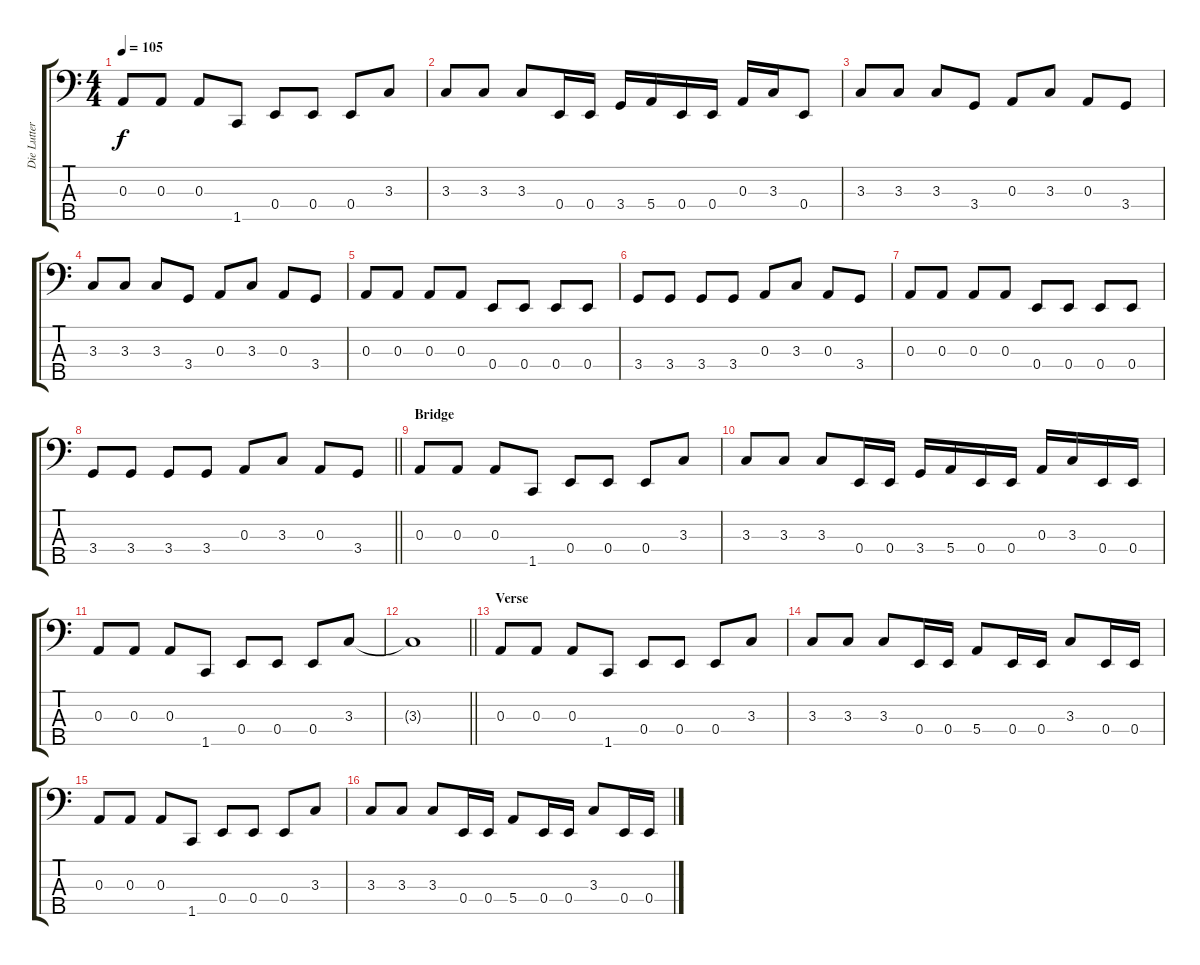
\track ("Die Lutter" "Die Lutter") {instrument electricbasspick}
\staff {score tabs}
\tuning (G2 D2 A1 E1 B0) {hide}
\ts (4 4)
\tempo 105
\clef f4
\ks c
0.3.8{dy f} 0.3.8 0.3.8 1.5.8 0.4.8 0.4.8 0.4.8 3.3.8 |
3.3.8 3.3.8 3.3.8 0.4.16 0.4.16 3.4.16 5.4.16 0.4.16 0.4.16 0.3.16 3.3.16 0.4.8 |
3.3.8 3.3.8 3.3.8 3.4.8 0.3.8 3.3.8 0.3.8 3.4.8 |
3.3.8 3.3.8 3.3.8 3.4.8 0.3.8 3.3.8 0.3.8 3.4.8 |
0.3.8 0.3.8 0.3.8 0.3.8 0.4.8 0.4.8 0.4.8 0.4.8 |
3.4.8 3.4.8 3.4.8 3.4.8 0.3.8 3.3.8 0.3.8 3.4.8 |
0.3.8 0.3.8 0.3.8 0.3.8 0.4.8 0.4.8 0.4.8 0.4.8 |
\barLineRight lightlight
3.4.8 3.4.8 3.4.8 3.4.8 0.3.8 3.3.8 0.3.8 3.4.8 |
\section ("" "Bridge")
0.3.8 0.3.8 0.3.8 1.5.8 0.4.8 0.4.8 0.4.8 3.3.8 |
3.3.8 3.3.8 3.3.8 0.4.16 0.4.16 3.4.16 5.4.16 0.4.16 0.4.16 0.3.16 3.3.16 0.4.16 0.4.16 |
0.3.8 0.3.8 0.3.8 1.5.8 0.4.8 0.4.8 0.4.8 3.3.8 |
\barLineRight lightlight
3.3{t}.1 |
\section ("" "Verse")
0.3.8 0.3.8 0.3.8 1.5.8 0.4.8 0.4.8 0.4.8 3.3.8 |
3.3.8 3.3.8 3.3.8 0.4.16 0.4.16 5.4.8 0.4.16 0.4.16 3.3.8 0.4.16 0.4.16 |
0.3.8 0.3.8 0.3.8 1.5.8 0.4.8 0.4.8 0.4.8 3.3.8 |
3.3.8 3.3.8 3.3.8 0.4.16 0.4.16 5.4.8 0.4.16 0.4.16 3.3.8 0.4.16 0.4.16
